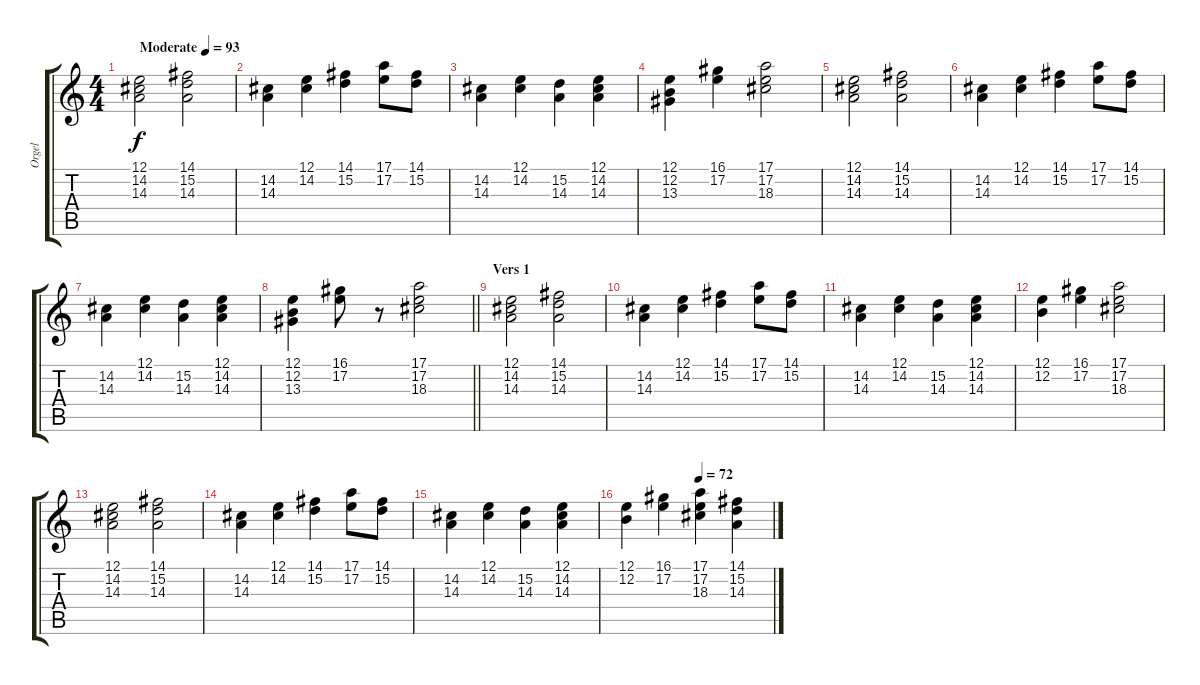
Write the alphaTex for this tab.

\track ("Orgel" "Orgel") {instrument drawbarorgan}
\staff {score tabs}
\tuning (E4 B3 G3 D3 A2 E2) {hide}
\ts (4 4)
\tempo (93 "Moderate")
\clef g2
\ks c
(12.1 14.2 14.3).2{dy f instrument drawbarorgan} (14.1 15.2 14.3).2 |
(14.2 14.3).4 (12.1 14.2).4 (14.1 15.2).4 (17.1 17.2).8 (14.1 15.2).8 |
(14.2 14.3).4 (12.1 14.2).4 (15.2 14.3).4 (12.1 14.2 14.3).4 |
(12.1 12.2 13.3).4 (16.1 17.2).4 (17.1 17.2 18.3).2 |
(12.1 14.2 14.3).2 (14.1 15.2 14.3).2 |
(14.2 14.3).4 (12.1 14.2).4 (14.1 15.2).4 (17.1 17.2).8 (14.1 15.2).8 |
(14.2 14.3).4 (12.1 14.2).4 (15.2 14.3).4 (12.1 14.2 14.3).4 |
\barLineRight lightlight
(12.1 12.2 13.3).4 (16.1 17.2).8 r.8 (17.1 17.2 18.3).2 |
\section ("" "Vers 1")
(12.1 14.2 14.3).2 (14.1 15.2 14.3).2 |
(14.2 14.3).4 (12.1 14.2).4 (14.1 15.2).4 (17.1 17.2).8 (14.1 15.2).8 |
(14.2 14.3).4 (12.1 14.2).4 (15.2 14.3).4 (12.1 14.2 14.3).4 |
(12.1 12.2).4 (16.1 17.2).4 (17.1 17.2 18.3).2 |
(12.1 14.2 14.3).2 (14.1 15.2 14.3).2 |
(14.2 14.3).4 (12.1 14.2).4 (14.1 15.2).4 (17.1 17.2).8 (14.1 15.2).8 |
(14.2 14.3).4 (12.1 14.2).4 (15.2 14.3).4 (12.1 14.2 14.3).4 |
\tempo (72 0.5)
(12.1 12.2).4 (16.1 17.2).4 (17.1 17.2 18.3).4{volume 6} (14.1 15.2 14.3).4
